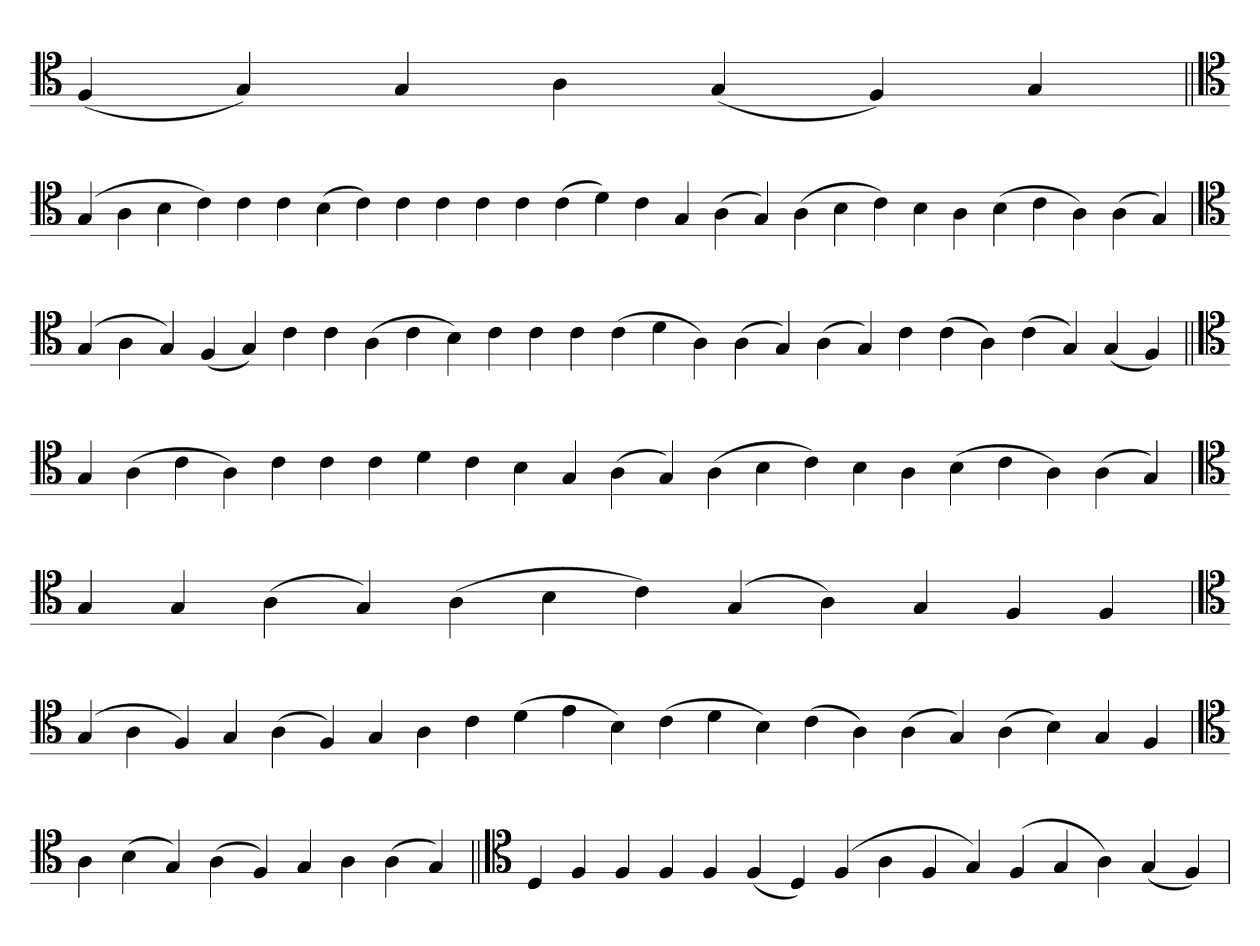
**kern
*part1
*staff1
*clefC4
=
(4F
4G)
4G
4A
(4G
4F)
4G
=||
*clefC4
(4G
4A
4B
4c)
4c
4c
(4B
4c)
4c
4c
4c
4c
(4c
4d)
4c
4G
(4A
4G)
(4A
4B
4c)
4B
4A
(4B
4c
4A)
(4A
4G)
=
*clefC4
(4G
4A
4G)
(4F
4G)
4c
4c
(4A
4c
4B)
4c
4c
4c
(4c
4d
4A)
(4A
4G)
(4A
4G)
4c
(4c
4A)
(4c
4G)
(4G
4F)
=||
*clefC4
4G
(4A
4c
4A)
4c
4c
4c
4d
4c
4B
4G
(4A
4G)
(4A
4B
4c)
4B
4A
(4B
4c
4A)
(4A
4G)
=
*clefC4
4G
4G
(4A
4G)
(4A
4B
4c)
(4G
4A)
4G
4F
4F
='
*clefC4
(4G
4A
4F)
4G
(4A
4F)
4G
4A
4c
(4d
4e
4B)
(4c
4d
4B)
(4c
4A)
(4A
4G)
(4A
4B)
4G
4F
=`
*clefC4
4A
(4B
4G)
(4A
4F)
4G
4A
(4A
4G)
=||
*clefC4
4D
4F
4F
4F
4F
(4F
4D)
(4F
4A
4F
4G)
(4F
4G
4A)
(4G
4F)
='
*-
